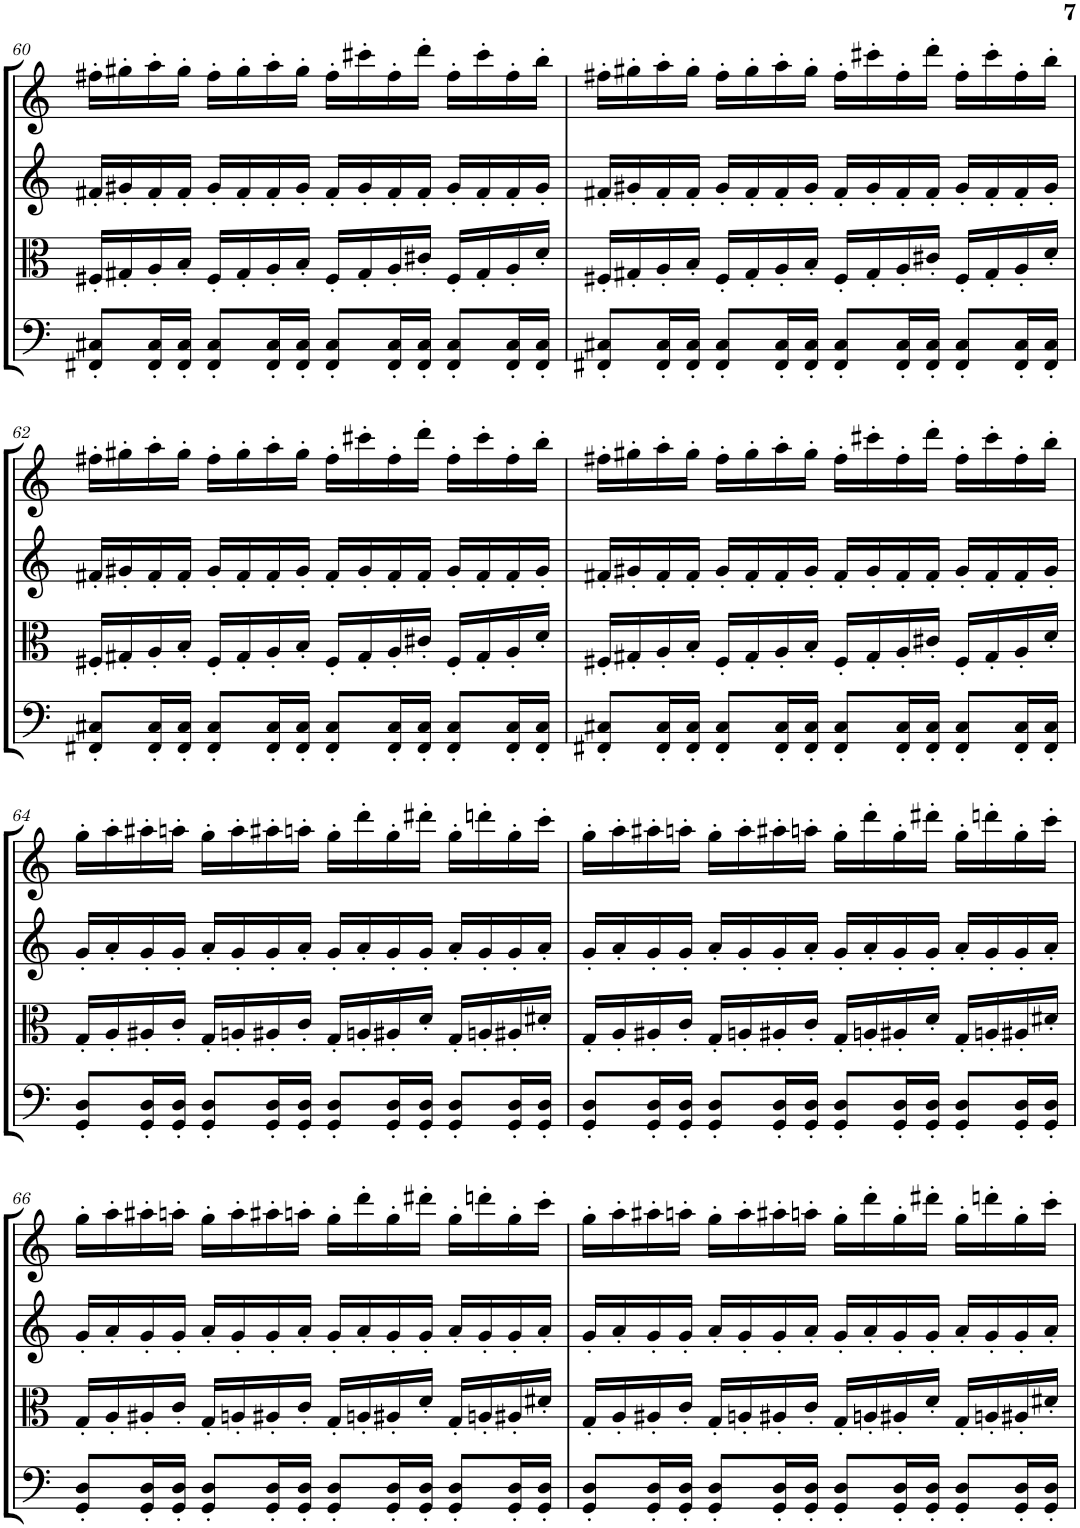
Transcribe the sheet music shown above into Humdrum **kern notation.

**kern	**kern	**kern	**kern
*part4	*part3	*part2	*part1
*staff4	*staff3	*staff2	*staff1
*I"Violoncello	*I"Viola	*I"Violin II	*I"Violin I
*I'Vc	*I'Vla	*I'Vln	*I'Vln
!!LO:PB:g=z
*clefF4	*clefC3	*clefG2	*clefG2
*k[]	*k[]	*k[]	*k[]
*M4/4	*M4/4	*M4/4	*M4/4
=60	=60	=60	=60
8FF#X/' 8C#X/'L	16F#X'/LL	16f#X'/LL	16ff#X'\LL
.	16G#X'/	16g#X'/	16gg#X'\
16FF#/' 16C#/'L	16A'/	16f#'/	16aa'\
16FF#/' 16C#/'JJ	16B'/JJ	16f#'/JJ	16gg#'\JJ
8FF#/' 8C#/'L	16F#'/LL	16g#'/LL	16ff#'\LL
.	16G#'/	16f#'/	16gg#'\
16FF#/' 16C#/'L	16A'/	16f#'/	16aa'\
16FF#/' 16C#/'JJ	16B'/JJ	16g#'/JJ	16gg#'\JJ
8FF#/' 8C#/'L	16F#'/LL	16f#'/LL	16ff#'\LL
.	16G#'/	16g#'/	16ccc#X'\
16FF#/' 16C#/'L	16A'/	16f#'/	16ff#'\
16FF#/' 16C#/'JJ	16c#X'/JJ	16f#'/JJ	16ddd'\JJ
8FF#/' 8C#/'L	16F#'/LL	16g#'/LL	16ff#'\LL
.	16G#'/	16f#'/	16ccc#'\
16FF#/' 16C#/'L	16A'/	16f#'/	16ff#'\
16FF#/' 16C#/'JJ	16d'/JJ	16g#'/JJ	16bb'\JJ
=61	=61	=61	=61
8FF#X/' 8C#X/'L	16F#X'/LL	16f#X'/LL	16ff#X'\LL
.	16G#X'/	16g#X'/	16gg#X'\
16FF#/' 16C#/'L	16A'/	16f#'/	16aa'\
16FF#/' 16C#/'JJ	16B'/JJ	16f#'/JJ	16gg#'\JJ
8FF#/' 8C#/'L	16F#'/LL	16g#'/LL	16ff#'\LL
.	16G#'/	16f#'/	16gg#'\
16FF#/' 16C#/'L	16A'/	16f#'/	16aa'\
16FF#/' 16C#/'JJ	16B'/JJ	16g#'/JJ	16gg#'\JJ
8FF#/' 8C#/'L	16F#'/LL	16f#'/LL	16ff#'\LL
.	16G#'/	16g#'/	16ccc#X'\
16FF#/' 16C#/'L	16A'/	16f#'/	16ff#'\
16FF#/' 16C#/'JJ	16c#X'/JJ	16f#'/JJ	16ddd'\JJ
8FF#/' 8C#/'L	16F#'/LL	16g#'/LL	16ff#'\LL
.	16G#'/	16f#'/	16ccc#'\
16FF#/' 16C#/'L	16A'/	16f#'/	16ff#'\
16FF#/' 16C#/'JJ	16d'/JJ	16g#'/JJ	16bb'\JJ
!!LO:LB:g=z
=62	=62	=62	=62
8FF#X/' 8C#X/'L	16F#X'/LL	16f#X'/LL	16ff#X'\LL
.	16G#X'/	16g#X'/	16gg#X'\
16FF#/' 16C#/'L	16A'/	16f#'/	16aa'\
16FF#/' 16C#/'JJ	16B'/JJ	16f#'/JJ	16gg#'\JJ
8FF#/' 8C#/'L	16F#'/LL	16g#'/LL	16ff#'\LL
.	16G#'/	16f#'/	16gg#'\
16FF#/' 16C#/'L	16A'/	16f#'/	16aa'\
16FF#/' 16C#/'JJ	16B'/JJ	16g#'/JJ	16gg#'\JJ
8FF#/' 8C#/'L	16F#'/LL	16f#'/LL	16ff#'\LL
.	16G#'/	16g#'/	16ccc#X'\
16FF#/' 16C#/'L	16A'/	16f#'/	16ff#'\
16FF#/' 16C#/'JJ	16c#X'/JJ	16f#'/JJ	16ddd'\JJ
8FF#/' 8C#/'L	16F#'/LL	16g#'/LL	16ff#'\LL
.	16G#'/	16f#'/	16ccc#'\
16FF#/' 16C#/'L	16A'/	16f#'/	16ff#'\
16FF#/' 16C#/'JJ	16d'/JJ	16g#'/JJ	16bb'\JJ
=63	=63	=63	=63
8FF#X/' 8C#X/'L	16F#X'/LL	16f#X'/LL	16ff#X'\LL
.	16G#X'/	16g#X'/	16gg#X'\
16FF#/' 16C#/'L	16A'/	16f#'/	16aa'\
16FF#/' 16C#/'JJ	16B'/JJ	16f#'/JJ	16gg#'\JJ
8FF#/' 8C#/'L	16F#'/LL	16g#'/LL	16ff#'\LL
.	16G#'/	16f#'/	16gg#'\
16FF#/' 16C#/'L	16A'/	16f#'/	16aa'\
16FF#/' 16C#/'JJ	16B'/JJ	16g#'/JJ	16gg#'\JJ
8FF#/' 8C#/'L	16F#'/LL	16f#'/LL	16ff#'\LL
.	16G#'/	16g#'/	16ccc#X'\
16FF#/' 16C#/'L	16A'/	16f#'/	16ff#'\
16FF#/' 16C#/'JJ	16c#X'/JJ	16f#'/JJ	16ddd'\JJ
8FF#/' 8C#/'L	16F#'/LL	16g#'/LL	16ff#'\LL
.	16G#'/	16f#'/	16ccc#'\
16FF#/' 16C#/'L	16A'/	16f#'/	16ff#'\
16FF#/' 16C#/'JJ	16d'/JJ	16g#'/JJ	16bb'\JJ
!!LO:LB:g=z
=64	=64	=64	=64
8GG/' 8D/'L	16G'/LL	16g'/LL	16gg'\LL
.	16A'/	16a'/	16aa'\
16GG/' 16D/'L	16A#X'/	16g'/	16aa#X'\
16GG/' 16D/'JJ	16c'/JJ	16g'/JJ	16aan'\JJ
8GG/' 8D/'L	16G'/LL	16a'/LL	16gg'\LL
.	16An'/	16g'/	16aa'\
16GG/' 16D/'L	16A#X'/	16g'/	16aa#X'\
16GG/' 16D/'JJ	16c'/JJ	16a'/JJ	16aan'\JJ
8GG/' 8D/'L	16G'/LL	16g'/LL	16gg'\LL
.	16An'/	16a'/	16ddd'\
16GG/' 16D/'L	16A#X'/	16g'/	16gg'\
16GG/' 16D/'JJ	16d'/JJ	16g'/JJ	16ddd#X'\JJ
8GG/' 8D/'L	16G'/LL	16a'/LL	16gg'\LL
.	16An'/	16g'/	16dddn'\
16GG/' 16D/'L	16A#X'/	16g'/	16gg'\
16GG/' 16D/'JJ	16d#X'/JJ	16a'/JJ	16ccc'\JJ
=65	=65	=65	=65
8GG/' 8D/'L	16G'/LL	16g'/LL	16gg'\LL
.	16A'/	16a'/	16aa'\
16GG/' 16D/'L	16A#X'/	16g'/	16aa#X'\
16GG/' 16D/'JJ	16c'/JJ	16g'/JJ	16aan'\JJ
8GG/' 8D/'L	16G'/LL	16a'/LL	16gg'\LL
.	16An'/	16g'/	16aa'\
16GG/' 16D/'L	16A#X'/	16g'/	16aa#X'\
16GG/' 16D/'JJ	16c'/JJ	16a'/JJ	16aan'\JJ
8GG/' 8D/'L	16G'/LL	16g'/LL	16gg'\LL
.	16An'/	16a'/	16ddd'\
16GG/' 16D/'L	16A#X'/	16g'/	16gg'\
16GG/' 16D/'JJ	16d'/JJ	16g'/JJ	16ddd#X'\JJ
8GG/' 8D/'L	16G'/LL	16a'/LL	16gg'\LL
.	16An'/	16g'/	16dddn'\
16GG/' 16D/'L	16A#X'/	16g'/	16gg'\
16GG/' 16D/'JJ	16d#X'/JJ	16a'/JJ	16ccc'\JJ
!!LO:LB:g=z
=66	=66	=66	=66
8GG/' 8D/'L	16G'/LL	16g'/LL	16gg'\LL
.	16A'/	16a'/	16aa'\
16GG/' 16D/'L	16A#X'/	16g'/	16aa#X'\
16GG/' 16D/'JJ	16c'/JJ	16g'/JJ	16aan'\JJ
8GG/' 8D/'L	16G'/LL	16a'/LL	16gg'\LL
.	16An'/	16g'/	16aa'\
16GG/' 16D/'L	16A#X'/	16g'/	16aa#X'\
16GG/' 16D/'JJ	16c'/JJ	16a'/JJ	16aan'\JJ
8GG/' 8D/'L	16G'/LL	16g'/LL	16gg'\LL
.	16An'/	16a'/	16ddd'\
16GG/' 16D/'L	16A#X'/	16g'/	16gg'\
16GG/' 16D/'JJ	16d'/JJ	16g'/JJ	16ddd#X'\JJ
8GG/' 8D/'L	16G'/LL	16a'/LL	16gg'\LL
.	16An'/	16g'/	16dddn'\
16GG/' 16D/'L	16A#X'/	16g'/	16gg'\
16GG/' 16D/'JJ	16d#X'/JJ	16a'/JJ	16ccc'\JJ
=67	=67	=67	=67
8GG/' 8D/'L	16G'/LL	16g'/LL	16gg'\LL
.	16A'/	16a'/	16aa'\
16GG/' 16D/'L	16A#X'/	16g'/	16aa#X'\
16GG/' 16D/'JJ	16c'/JJ	16g'/JJ	16aan'\JJ
8GG/' 8D/'L	16G'/LL	16a'/LL	16gg'\LL
.	16An'/	16g'/	16aa'\
16GG/' 16D/'L	16A#X'/	16g'/	16aa#X'\
16GG/' 16D/'JJ	16c'/JJ	16a'/JJ	16aan'\JJ
8GG/' 8D/'L	16G'/LL	16g'/LL	16gg'\LL
.	16An'/	16a'/	16ddd'\
16GG/' 16D/'L	16A#X'/	16g'/	16gg'\
16GG/' 16D/'JJ	16d'/JJ	16g'/JJ	16ddd#X'\JJ
8GG/' 8D/'L	16G'/LL	16a'/LL	16gg'\LL
.	16An'/	16g'/	16dddn'\
16GG/' 16D/'L	16A#X'/	16g'/	16gg'\
16GG/' 16D/'JJ	16d#X'/JJ	16a'/JJ	16ccc'\JJ
=	=	=	=
*-	*-	*-	*-
